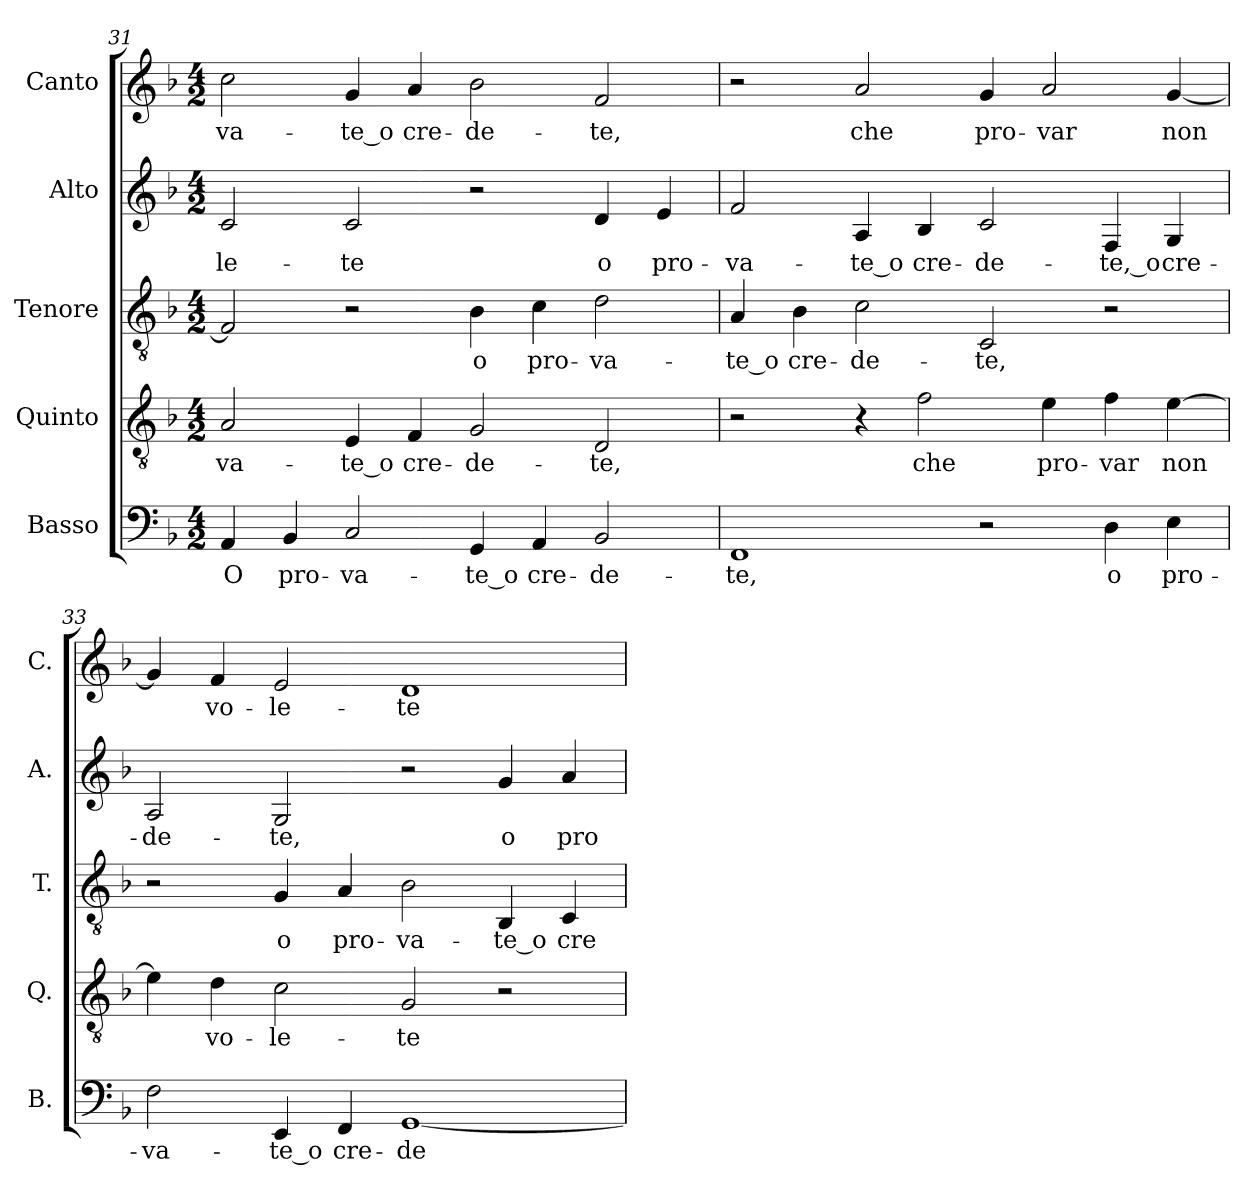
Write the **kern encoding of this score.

**kern	**text	**kern	**text	**kern	**text	**kern	**text	**kern	**text
*part5	*part5	*part4	*part4	*part3	*part3	*part2	*part2	*part1	*part1
*staff5	*staff5	*staff4	*staff4	*staff3	*staff3	*staff2	*staff2	*staff1	*staff1
*I"Basso	*	*I"Quinto	*	*I"Tenore	*	*I"Alto	*	*I"Canto	*
*I'B.	*	*I'Q.	*	*I'T.	*	*I'A.	*	*I'C.	*
*clefF4	*	*clefGv2	*	*clefGv2	*	*clefG2	*	*clefG2	*
*	*	*ITrd7c12	*	*ITrd7c12	*	*	*	*	*
*k[b-]	*	*k[b-]	*	*k[b-]	*	*k[b-]	*	*k[b-]	*
*F:	*	*F:	*	*F:	*	*F:	*	*F:	*
*M4/2	*	*M4/2	*	*M4/2	*	*M4/2	*	*M4/2	*
=31	=31	=31	=31	=31	=31	=31	=31	=31	=31
!	!LO:LY:b:color=#000000	!	!	!	!	!	!	!	!
!	!	!	!LO:LY:b:color=#000000	!	!	!	!	!	!
!	!	!	!	!	!	!	!LO:LY:b:color=#000000	!	!
!	!	!	!	!	!	!	!	!	!LO:LY:b:color=#000000
4AAi/	O	2AAi/	-va-	2FFi/]	.	2ci/	-le-	2cci\	-va-
!	!LO:LY:b:color=#000000	!	!	!	!	!	!	!	!
4BB-i/	pro-	.	.	.	.	.	.	.	.
!	!LO:LY:b:color=#000000	!	!	!	!	!	!	!	!
!	!	!	!LO:LY:b:color=#000000	!	!	!	!	!	!
!	!	!	!	!	!	!	!LO:LY:b:color=#000000	!	!
!	!	!	!	!	!	!	!	!	!LO:LY:b:color=#000000
2Ci/	-va-	4EEi/	-te_o	2r	.	2ci/	-te	4gi/	-te_o
!	!	!	!LO:LY:b:color=#000000	!	!	!	!	!	!
!	!	!	!	!	!	!	!	!	!LO:LY:b:color=#000000
.	.	4FFi/	cre-	.	.	.	.	4ai/	cre-
!	!LO:LY:b:color=#000000	!	!	!	!	!	!	!	!
!	!	!	!LO:LY:b:color=#000000	!	!	!	!	!	!
!	!	!	!	!	!LO:LY:b:color=#000000	!	!	!	!
!	!	!	!	!	!	!	!	!	!LO:LY:b:color=#000000
4GGi/	-te_o	2GGi/	-de-	4BB-i\	o	2r	.	2b-i\	-de-
!	!LO:LY:b:color=#000000	!	!	!	!	!	!	!	!
!	!	!	!	!	!LO:LY:b:color=#000000	!	!	!	!
4AAi/	cre-	.	.	4Ci\	pro-	.	.	.	.
!	!LO:LY:b:color=#000000	!	!	!	!	!	!	!	!
!	!	!	!LO:LY:b:color=#000000	!	!	!	!	!	!
!	!	!	!	!	!LO:LY:b:color=#000000	!	!	!	!
!	!	!	!	!	!	!	!LO:LY:b:color=#000000	!	!
!	!	!	!	!	!	!	!	!	!LO:LY:b:color=#000000
2BB-i/	-de-	2DDi/	-te,	2Di\	-va-	4di/	o	2fi/	-te,
!	!	!	!	!	!	!	!LO:LY:b:color=#000000	!	!
.	.	.	.	.	.	4ei/	pro-	.	.
!!LO:LB:g=z
=32	=32	=32	=32	=32	=32	=32	=32	=32	=32
!	!LO:LY:b:color=#000000	!	!	!	!	!	!	!	!
!	!	!	!	!	!LO:LY:b:color=#000000	!	!	!	!
!	!	!	!	!	!	!	!LO:LY:b:color=#000000	!	!
1FFi	-te,	2r	.	4AAi/	-te_o	2fi/	-va-	2r	.
!	!	!	!	!	!LO:LY:b:color=#000000	!	!	!	!
.	.	.	.	4BB-i\	cre-	.	.	.	.
!	!	!	!	!	!LO:LY:b:color=#000000	!	!	!	!
!	!	!	!	!	!	!	!LO:LY:b:color=#000000	!	!
!	!	!	!	!	!	!	!	!	!LO:LY:b:color=#000000
.	.	4r	.	2Ci\	-de-	4Ai/	-te_o	2ai/	che
!	!	!	!LO:LY:b:color=#000000	!	!	!	!	!	!
!	!	!	!	!	!	!	!LO:LY:b:color=#000000	!	!
.	.	2Fi\	che	.	.	4B-i/	cre-	.	.
!	!	!	!	!	!LO:LY:b:color=#000000	!	!	!	!
!	!	!	!	!	!	!	!LO:LY:b:color=#000000	!	!
!	!	!	!	!	!	!	!	!	!LO:LY:b:color=#000000
2r	.	.	.	2CCi/	-te,	2ci/	-de-	4gi/	pro-
!	!	!	!LO:LY:b:color=#000000	!	!	!	!	!	!
!	!	!	!	!	!	!	!	!	!LO:LY:b:color=#000000
.	.	4Ei\	pro-	.	.	.	.	2ai/	-var
!	!LO:LY:b:color=#000000	!	!	!	!	!	!	!	!
!	!	!	!LO:LY:b:color=#000000	!	!	!	!	!	!
!	!	!	!	!	!	!	!LO:LY:b:color=#000000	!	!
4Di\	o	4Fi\	-var	2r	.	4Fi/	-te,_o	.	.
!	!LO:LY:b:color=#000000	!	!	!	!	!	!	!	!
!	!	!	!LO:LY:b:color=#000000	!	!	!	!	!	!
!	!	!	!	!	!	!	!LO:LY:b:color=#000000	!	!
!	!	!	!	!	!	!	!	!	!LO:LY:b:color=#000000
4Ei\	pro-	[>4Ei\	non	.	.	4Gi/	cre-	[<4gi/	non
=33	=33	=33	=33	=33	=33	=33	=33	=33	=33
!	!LO:LY:b:color=#000000	!	!	!	!	!	!	!	!
!	!	!	!	!	!	!	!LO:LY:b:color=#000000	!	!
2Fi\	-va-	4Ei\]	.	2r	.	2Ai/	-de-	4gi/]	.
!	!	!	!LO:LY:b:color=#000000	!	!	!	!	!	!
!	!	!	!	!	!	!	!	!	!LO:LY:b:color=#000000
.	.	4Di\	vo-	.	.	.	.	4fi/	vo-
!	!LO:LY:b:color=#000000	!	!	!	!	!	!	!	!
!	!	!	!LO:LY:b:color=#000000	!	!	!	!	!	!
!	!	!	!	!	!LO:LY:b:color=#000000	!	!	!	!
!	!	!	!	!	!	!	!LO:LY:b:color=#000000	!	!
!	!	!	!	!	!	!	!	!	!LO:LY:b:color=#000000
4EEi/	-te_o	2Ci\	-le-	4GGi/	o	2Gi/	-te,	2ei/	-le-
!	!LO:LY:b:color=#000000	!	!	!	!	!	!	!	!
!	!	!	!	!	!LO:LY:b:color=#000000	!	!	!	!
4FFi/	cre-	.	.	4AAi/	pro-	.	.	.	.
!	!LO:LY:b:color=#000000	!	!	!	!	!	!	!	!
!	!	!	!LO:LY:b:color=#000000	!	!	!	!	!	!
!	!	!	!	!	!LO:LY:b:color=#000000	!	!	!	!
!	!	!	!	!	!	!	!	!	!LO:LY:b:color=#000000
[<1GGi	-de-	2GGi/	-te	2BB-i\	-va-	2r	.	1di	-te
!	!	!	!	!	!LO:LY:b:color=#000000	!	!	!	!
!	!	!	!	!	!	!	!LO:LY:b:color=#000000	!	!
.	.	2r	.	4BBB-i/	-te_o	4gi/	o	.	.
!	!	!	!	!	!LO:LY:b:color=#000000	!	!	!	!
!	!	!	!	!	!	!	!LO:LY:b:color=#000000	!	!
.	.	.	.	4CCi/	cre-	4ai/	pro-	.	.
=	=	=	=	=	=	=	=	=	=
*-	*-	*-	*-	*-	*-	*-	*-	*-	*-
